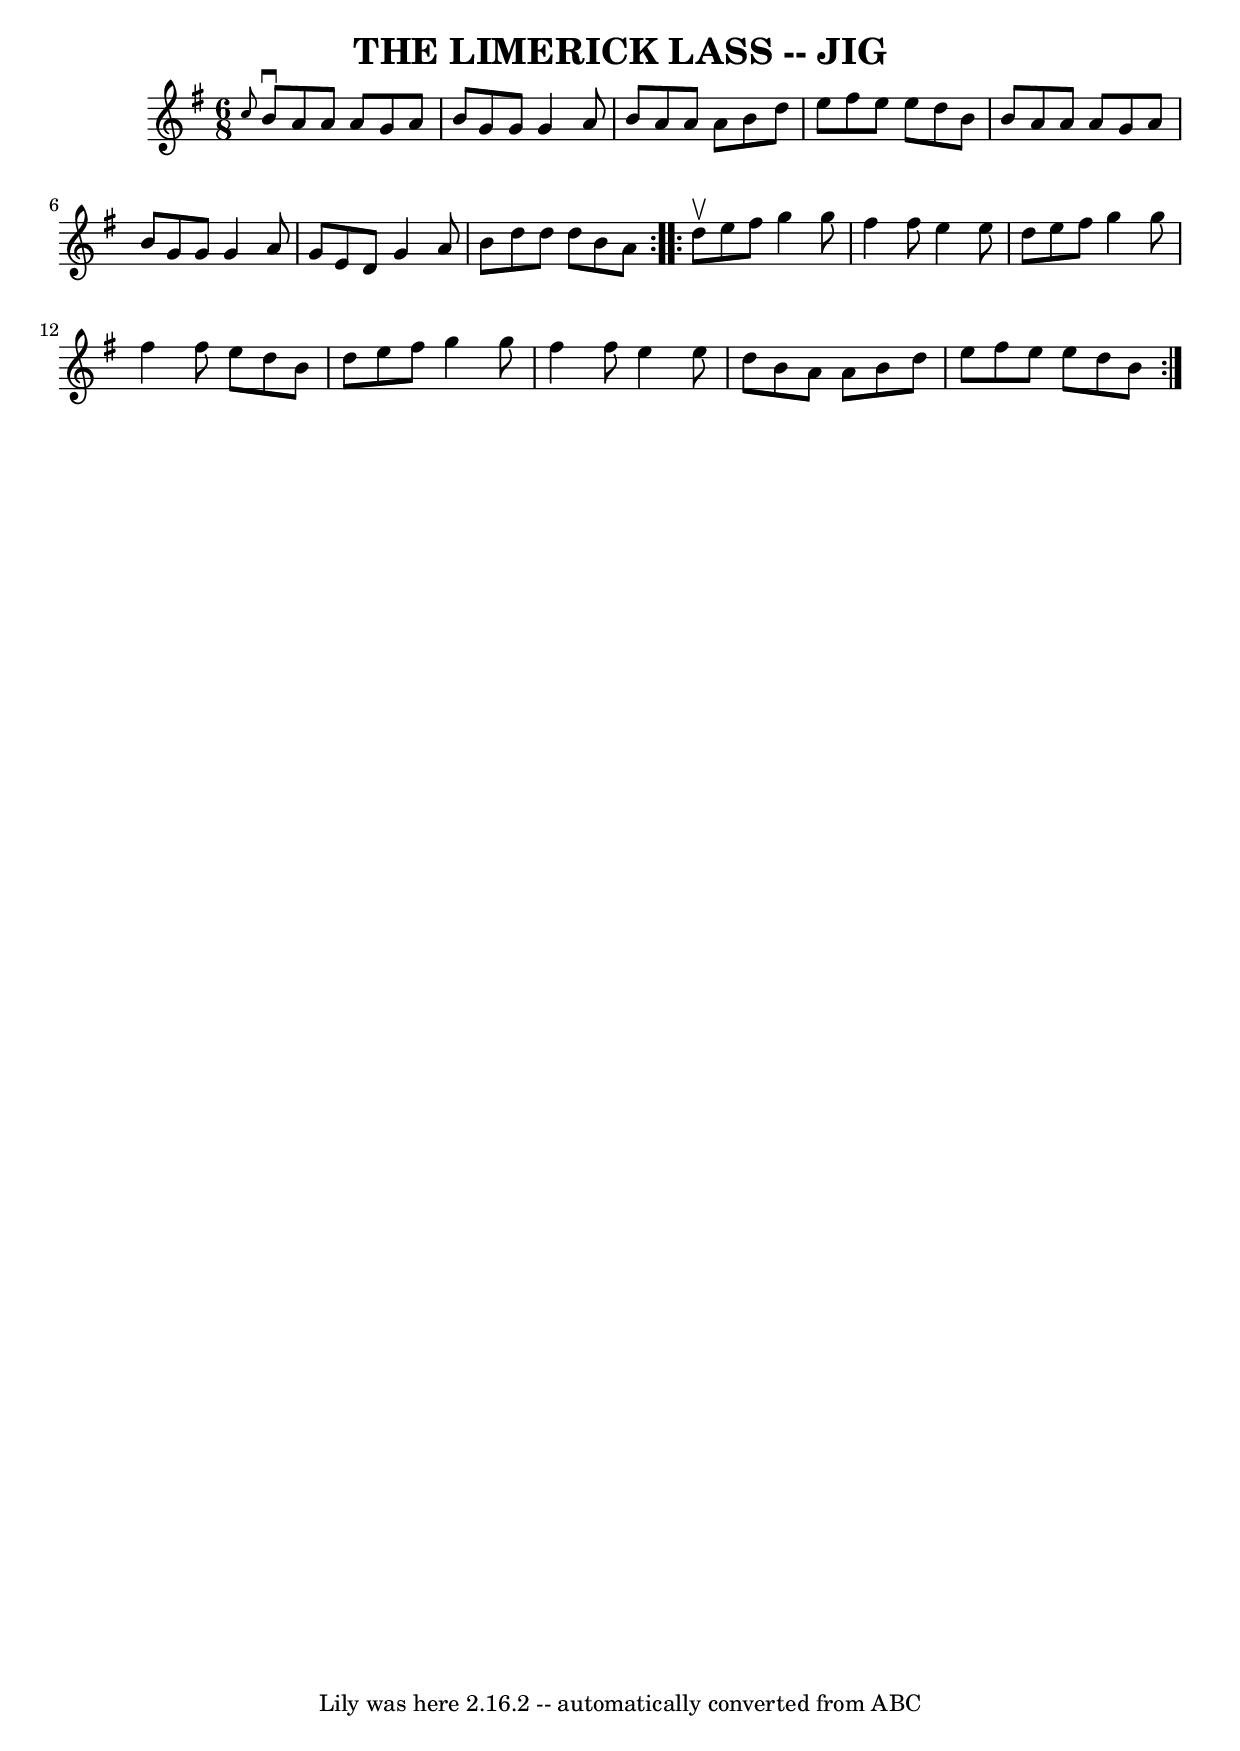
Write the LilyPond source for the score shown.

\version "2.16.2"
\include "Mammoth.ily"
\header {
  %% book = "Ryan's Mammoth Collection of Fiddle Tunes"
  crossRefNumber = "1"
  footnotes = ""
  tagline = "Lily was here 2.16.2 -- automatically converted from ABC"
  title = "THE LIMERICK LASS -- JIG"

}
voicedefault =  {



  \repeat volta 2 {

    \time 6/8 
    \key g \major
    \grace { c''8  
	   } b'8^\downbow a'8 a'8    
    a'8 g'8 a'8    |
    b'8 g'8 g'8 g'4 a'8    |
    
    b'8 a'8 a'8 a'8 b'8 d''8    |
    e''8 fis''8 e''8    
    e''8 d''8 b'8        |
    b'8 a'8 a'8 a'8 g'8 a'8    
    |
    b'8 g'8 g'8 g'4 a'8    |
    g'8 e'8 d'8    
    g'4 a'8    |
    b'8 d''8 d''8 d''8 b'8 a'8    
  }     

  \repeat volta 2 {
    d''8^\upbow e''8 fis''8 g''4 g''8    |
    
    fis''4 fis''8 e''4 e''8    |
    d''8 e''8 fis''8 g''4   
    g''8    |
    fis''4 fis''8 e''8 d''8 b'8        |
    
    d''8 e''8 fis''8 g''4 g''8    |
    fis''4 fis''8 e''4   
    e''8    |
    d''8 b'8 a'8 a'8 b'8 d''8    |
    e''8 
    fis''8 e''8 e''8 d''8 b'8    
  }   

}

\score{
  <<

    \context Staff="default"
    {
      \voicedefault 
      
    }

  >>
  \layout {
    
  }
  \midi {
  }

}
